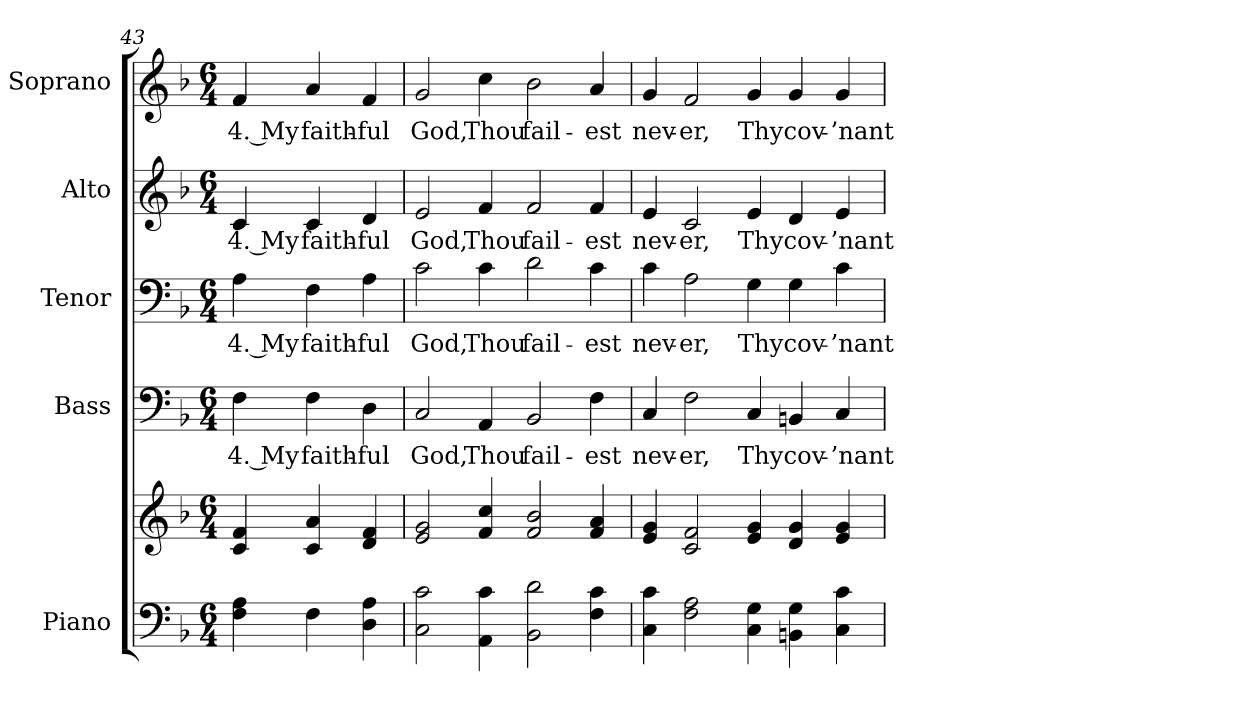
**kern	**kern	**kern	**text	**kern	**text	**kern	**text	**kern	**text
*part5	*part5	*part4	*part4	*part3	*part3	*part2	*part2	*part1	*part1
*staff6	*staff5	*staff4	*staff4	*staff3	*staff3	*staff2	*staff2	*staff1	*staff1
*I"Piano	*	*I"Bass	*	*I"Tenor	*	*I"Alto	*	*I"Soprano	*
*I'Pno.	*	*I'B.	*	*I'T.	*	*I'A.	*	*I'S.	*
!!LO:PB:g=z
*clefF4	*clefG2	*clefF4	*	*clefF4	*	*clefG2	*	*clefG2	*
*k[b-]	*k[b-]	*k[b-]	*	*k[b-]	*	*k[b-]	*	*k[b-]	*
*F:	*F:	*F:	*	*F:	*	*F:	*	*F:	*
*M6/4	*M6/4	*M6/4	*	*M6/4	*	*M6/4	*	*M6/4	*
=43	=43	=43	=43	=43	=43	=43	=43	=43	=43
!	!	!	!LO:LY:b:color=#000000	!	!	!	!	!	!
!	!	!	!	!	!LO:LY:b:color=#000000	!	!	!	!
!	!	!	!	!	!	!	!LO:LY:b:color=#000000	!	!
!	!	!	!	!	!	!	!	!	!LO:LY:b:color=#000000
4Fi\ 4Ai	4ci/ 4fi	4Fi\	4. My	4Ai\	4. My	4ci/	4. My	4fi/	4. My
!	!	!	!LO:LY:b:color=#000000	!	!	!	!	!	!
!	!	!	!	!	!LO:LY:b:color=#000000	!	!	!	!
!	!	!	!	!	!	!	!LO:LY:b:color=#000000	!	!
!	!	!	!	!	!	!	!	!	!LO:LY:b:color=#000000
4Fi\	4ci/ 4ai	4Fi\	faith-	4Fi\	faith-	4ci/	faith-	4ai/	faith-
!	!	!	!LO:LY:b:color=#000000	!	!	!	!	!	!
!	!	!	!	!	!LO:LY:b:color=#000000	!	!	!	!
!	!	!	!	!	!	!	!LO:LY:b:color=#000000	!	!
!	!	!	!	!	!	!	!	!	!LO:LY:b:color=#000000
4Di\ 4Ai	4di/ 4fi	4Di\	-ful	4Ai\	-ful	4di/	-ful	4fi/	-ful
=44	=44	=44	=44	=44	=44	=44	=44	=44	=44
!	!	!	!LO:LY:b:color=#000000	!	!	!	!	!	!
!	!	!	!	!	!LO:LY:b:color=#000000	!	!	!	!
!	!	!	!	!	!	!	!LO:LY:b:color=#000000	!	!
!	!	!	!	!	!	!	!	!	!LO:LY:b:color=#000000
2Ci\ 2ci	2ei/ 2gi	2Ci/	God,	2ci\	God,	2ei/	God,	2gi/	God,
!	!	!	!LO:LY:b:color=#000000	!	!	!	!	!	!
!	!	!	!	!	!LO:LY:b:color=#000000	!	!	!	!
!	!	!	!	!	!	!	!LO:LY:b:color=#000000	!	!
!	!	!	!	!	!	!	!	!	!LO:LY:b:color=#000000
4AAi\ 4ci	4fi/ 4cci	4AAi/	Thou	4ci\	Thou	4fi/	Thou	4cci\	Thou
!	!	!	!LO:LY:b:color=#000000	!	!	!	!	!	!
!	!	!	!	!	!LO:LY:b:color=#000000	!	!	!	!
!	!	!	!	!	!	!	!LO:LY:b:color=#000000	!	!
!	!	!	!	!	!	!	!	!	!LO:LY:b:color=#000000
2BB-i\ 2di	2fi/ 2b-i	2BB-i/	fail-	2di\	fail-	2fi/	fail-	2b-i\	fail-
!	!	!	!LO:LY:b:color=#000000	!	!	!	!	!	!
!	!	!	!	!	!LO:LY:b:color=#000000	!	!	!	!
!	!	!	!	!	!	!	!LO:LY:b:color=#000000	!	!
!	!	!	!	!	!	!	!	!	!LO:LY:b:color=#000000
4Fi\ 4ci	4fi/ 4ai	4Fi\	-est	4ci\	-est	4fi/	-est	4ai/	-est
!!LO:PB:g=z
=45	=45	=45	=45	=45	=45	=45	=45	=45	=45
!	!	!	!LO:LY:b:color=#000000	!	!	!	!	!	!
!	!	!	!	!	!LO:LY:b:color=#000000	!	!	!	!
!	!	!	!	!	!	!	!LO:LY:b:color=#000000	!	!
!	!	!	!	!	!	!	!	!	!LO:LY:b:color=#000000
4Ci\ 4ci	4ei/ 4gi	4Ci/	nev-	4ci\	nev-	4ei/	nev-	4gi/	nev-
!	!	!	!LO:LY:b:color=#000000	!	!	!	!	!	!
!	!	!	!	!	!LO:LY:b:color=#000000	!	!	!	!
!	!	!	!	!	!	!	!LO:LY:b:color=#000000	!	!
!	!	!	!	!	!	!	!	!	!LO:LY:b:color=#000000
2Fi\ 2Ai	2ci/ 2fi	2Fi\	-er,	2Ai\	-er,	2ci/	-er,	2fi/	-er,
!	!	!	!LO:LY:b:color=#000000	!	!	!	!	!	!
!	!	!	!	!	!LO:LY:b:color=#000000	!	!	!	!
!	!	!	!	!	!	!	!LO:LY:b:color=#000000	!	!
!	!	!	!	!	!	!	!	!	!LO:LY:b:color=#000000
4Ci\ 4Gi	4ei/ 4gi	4Ci/	Thy	4Gi\	Thy	4ei/	Thy	4gi/	Thy
!	!	!	!LO:LY:b:color=#000000	!	!	!	!	!	!
!	!	!	!	!	!LO:LY:b:color=#000000	!	!	!	!
!	!	!	!	!	!	!	!LO:LY:b:color=#000000	!	!
!	!	!	!	!	!	!	!	!	!LO:LY:b:color=#000000
4BBni\ 4Gi	4di/ 4gi	4BBni/	cov-	4Gi\	cov-	4di/	cov-	4gi/	cov-
!	!	!	!LO:LY:b:color=#000000	!	!	!	!	!	!
!	!	!	!	!	!LO:LY:b:color=#000000	!	!	!	!
!	!	!	!	!	!	!	!LO:LY:b:color=#000000	!	!
!	!	!	!	!	!	!	!	!	!LO:LY:b:color=#000000
4Ci\ 4ci	4ei/ 4gi	4Ci/	-’nant	4ci\	-’nant	4ei/	-’nant	4gi/	-’nant
=	=	=	=	=	=	=	=	=	=
*-	*-	*-	*-	*-	*-	*-	*-	*-	*-
